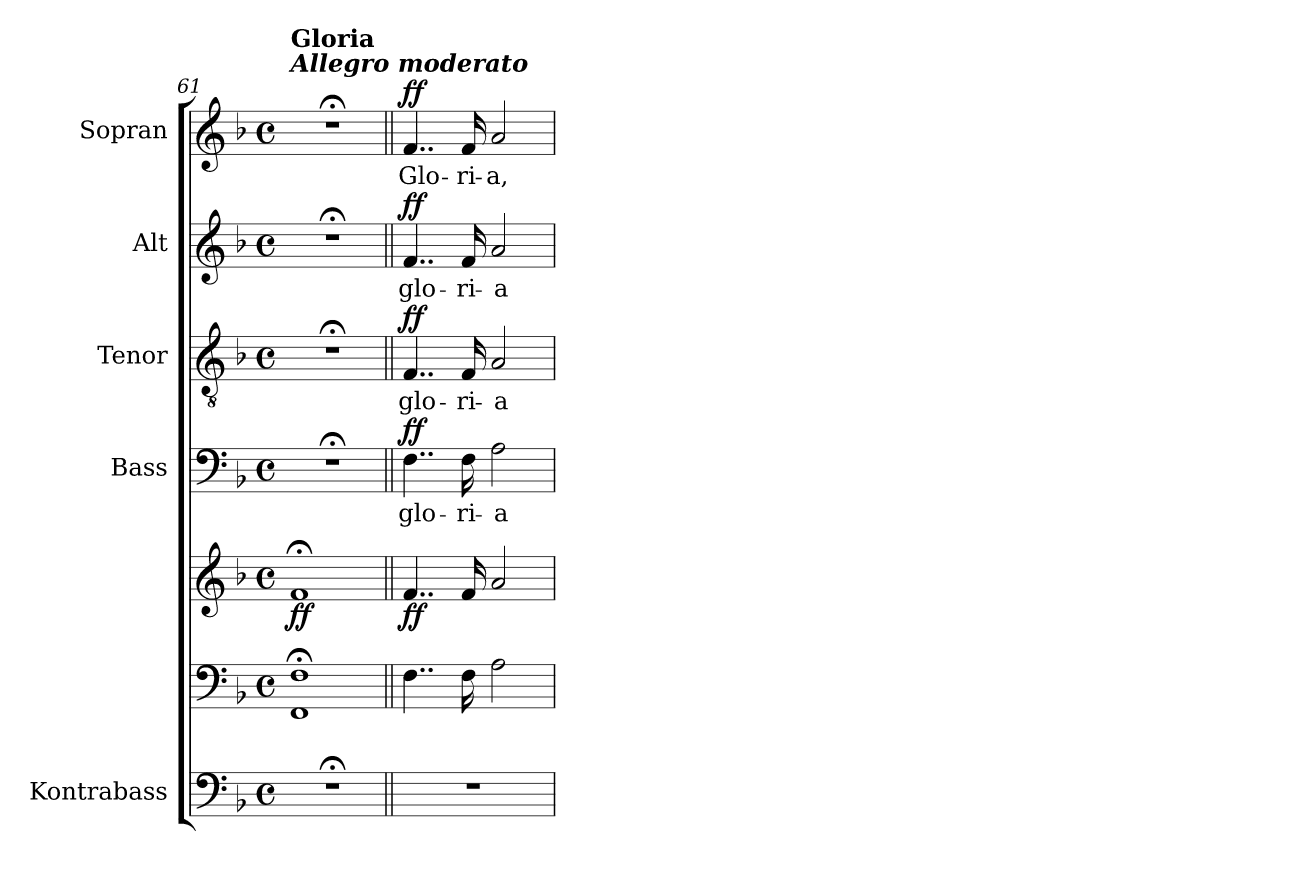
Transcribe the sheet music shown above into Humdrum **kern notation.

**kern	**kern	**kern	**dynam	**kern	**text	**dynam	**kern	**text	**dynam	**kern	**text	**dynam	**kern	**text	**dynam
*part6	*part5	*part5	*part5	*part4	*part4	*part4	*part3	*part3	*part3	*part2	*part2	*part2	*part1	*part1	*part1
*staff7	*staff6	*staff5	*staff5/6	*staff4	*staff4	*staff4	*staff3	*staff3	*staff3	*staff2	*staff2	*staff2	*staff1	*staff1	*staff1
*I"Kontrabass	*	*	*	*I"Bass	*	*	*I"Tenor	*	*	*I"Alt	*	*	*I"Sopran	*	*
*I'Kb.	*	*	*	*I'B.	*	*	*I'T.	*	*	*I'A.	*	*	*I'S.	*	*
*clefF4	*clefF4	*clefG2	*	*clefF4	*	*	*clefGv2	*	*	*clefG2	*	*	*clefG2	*	*
*ITrd7c12	*	*	*	*	*	*	*	*	*	*	*	*	*	*	*
*k[b-]	*k[b-]	*k[b-]	*	*k[b-]	*	*	*k[b-]	*	*	*k[b-]	*	*	*k[b-]	*	*
*F:	*F:	*F:	*	*F:	*	*	*F:	*	*	*F:	*	*	*F:	*	*
*M4/4	*M4/4	*M4/4	*	*M4/4	*	*	*M4/4	*	*	*M4/4	*	*	*M4/4	*	*
*met(c)	*met(c)	*met(c)	*	*met(c)	*	*	*met(c)	*	*	*met(c)	*	*	*met(c)	*	*
=61	=61	=61	=61	=61	=61	=61	=61	=61	=61	=61	=61	=61	=61	=61	=61
!	!	!	!	!	!	!	!	!	!	!	!	!	!LO:TX:a:Bi:t=Allegro moderato	!	!
!	!	!	!	!	!	!	!	!	!	!	!	!	!LO:TX:a:B:t=Gloria	!	!
!	!	!	!LO:DY:b	!	!	!	!	!	!	!	!	!	!	!	!
1r;<	1FF;< 1F;<	1f;<	ff	1r;<	.	.	1r;<	.	.	1r;<	.	.	1r;<	.	.
=62||	=62||	=62||	=62||	=62||	=62||	=62||	=62||	=62||	=62||	=62||	=62||	=62||	=62||	=62||	=62||
!	!	!	!LO:DY:b	!	!LO:LY:b	!LO:DY:a	!	!LO:LY:b	!LO:DY:a	!	!LO:LY:b	!LO:DY:a	!	!LO:LY:b	!LO:DY:a
1r	4..F\	4..f/	ff	4..F\	glo-	ff	4..F/	glo-	ff	4..f/	glo-	ff	4..f/	Glo-	ff
!	!	!	!	!	!LO:LY:b	!	!	!LO:LY:b	!	!	!LO:LY:b	!	!	!LO:LY:b	!
.	16F\	16f/	.	16F\	-ri-	.	16F/	-ri-	.	16f/	-ri-	.	16f/	-ri-	.
!	!	!	!	!	!LO:LY:b	!	!	!LO:LY:b	!	!	!LO:LY:b	!	!	!LO:LY:b	!
.	2A\	2a/	.	2A\	-a	.	2A/	-a	.	2a/	-a	.	2a/	-a,	.
=	=	=	=	=	=	=	=	=	=	=	=	=	=	=	=
*-	*-	*-	*-	*-	*-	*-	*-	*-	*-	*-	*-	*-	*-	*-	*-
